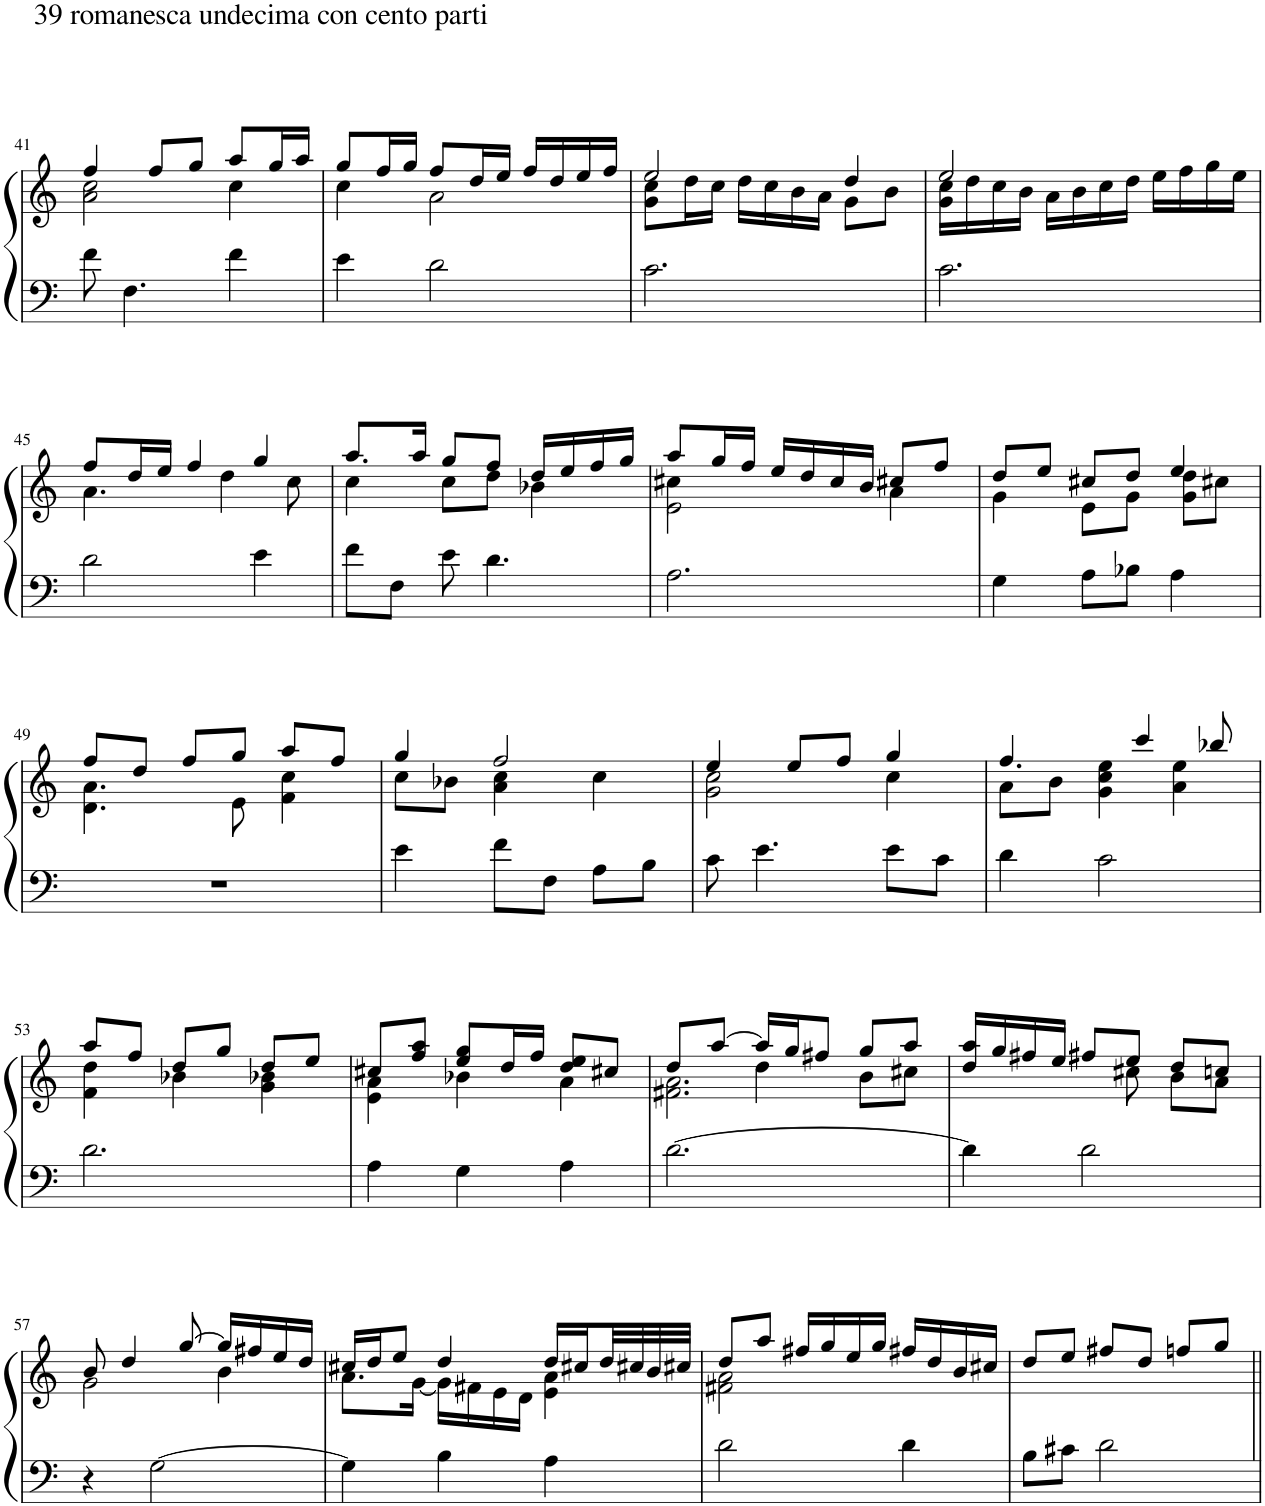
**kern	**kern
*part1	*part1
*staff2	*staff1
*I"Piano	*
*I'Pno.	*
!!LO:PB:g=z
*clefF4	*clefG2
*k[]	*k[]
*M3/4	*M3/4
=41	=41
*	*^
!	!LO:TX:a:t=39 romanesca undecima con cento parti	!
!LO:TX:a:t=39 romanesca undecima con cento parti	!	!
8f\	4ff/	2a\ 2cc\
4.F\	.	.
.	8ff/L	.
.	8gg/J	.
4f\	8aa/L	4cc\
.	16gg/L	.
.	16aa/JJ	.
=42	=42	=42
4e\	8gg/L	4cc\
.	16ff/L	.
.	16gg/JJ	.
2d\	8ff/L	2a\
.	16dd/L	.
.	16ee/JJ	.
.	16ff/LL	.
.	16dd/	.
.	16ee/	.
.	16ff/JJ	.
=43	=43	=43
2.c\	2ee/	8g\ 8cc\L
.	.	16dd\L
.	.	16cc\JJ
.	.	16dd\LL
.	.	16cc\
.	.	16b\
.	.	16a\JJ
.	4dd/	8g\L
.	.	8b\J
=44	=44	=44
2.c\	2ee/	16g\ 16cc\LL
.	.	16dd\
.	.	16cc\
.	.	16b\JJ
.	.	16a\LL
.	.	16b\
.	.	16cc\
.	.	16dd\JJ
.	16ee\LL	4ryy
.	16ff\	.
.	16gg\	.
.	16ee\JJ	.
!!LO:LB:g=z	!!
=45	=45	=45
2d\	8ff/L	4.a\
.	16dd/L	.
.	16ee/JJ	.
.	4ff/	.
.	.	4dd\
4e\	4gg/	.
.	.	8cc\
=46	=46	=46
8f\L	8.aa/L	4cc\
8F\J	.	.
.	16aa/Jk	.
8e\	8gg/L	8cc\L
4.d\	8ff/J	8dd\J
.	16dd/LL	4b-X\
.	16ee/	.
.	16ff/	.
.	16gg/JJ	.
=47	=47	=47
*	*	*^
2.A\	8aa/L	4cc#X\	2e\
.	16gg/L	.	.
.	16ff/JJ	.	.
.	16ee/LL	4ryy	.
.	16dd/	.	.
.	16cc#/	.	.
.	16b/JJ	.	.
.	8cc#X/L	4a\	4ryy
.	8ff/J	.	.
*	*	*v	*v
=48	=48	=48
4G\	8dd/L	4g\
.	8ee/J	.
8A\L	8cc#X/L	8e\L
8B-X\J	8dd/J	8g\J
4A\	4ee/	8g\ 8dd\L
.	.	8cc#X\J
!!LO:LB:g=z	!!
=49	=49	=49
2.r	8ff/L	4.d\ 4.a\
.	8dd/J	.
.	8ff/L	.
.	8gg/J	8e\
.	8aa/L	4f\ 4cc\
.	8ff/J	.
=50	=50	=50
4e\	4gg/	8cc\L
.	.	8b-X\J
8f\L	2ff/	4a\ 4cc\
8F\J	.	.
8A\L	.	4cc\
8B\J	.	.
=51	=51	=51
8c\	4ee/	2g\ 2cc\
4.e\	.	.
.	8ee/L	.
.	8ff/J	.
8e\L	4gg/	4cc\
8c\J	.	.
=52	=52	=52
4d\	4.ff/	8a\L
.	.	8b\J
2c\	.	4g\ 4cc\ 4ee\
.	4ccc/	.
.	.	4a\ 4ee\
.	8bb-X/	.
!!LO:LB:g=z	!!
=53	=53	=53
2.d\	8aa/L	4f\ 4dd\
.	8ff/J	.
.	8dd/L	4b-X\
.	8gg/J	.
.	8dd/L	4g\ 4b-X\
.	8ee/J	.
=54	=54	=54
4A\	8cc#X/L	4e\ 4a\
.	8ff/ 8aa/J	.
4G\	8ee/ 8gg/L	4b-X\
.	16dd/L	.
.	16ff/JJ	.
4A\	8dd/ 8ee/L	4a\
.	8cc#X/J	.
=55	=55	=55
*	*	*^
[2.d\	8dd/L	2.f#X\ 2.a\	4ryy
.	[8aa/J	.	.
.	16aa/LL]	.	4dd\
.	16gg/J	.	.
.	8ff#X/J	.	.
.	8gg/L	.	8b\L
.	8aa/J	.	8cc#X\J
*	*	*v	*v
=56	=56	=56
4d\]	16dd/ 16aa/LL	4.ryy
.	16gg/	.
.	16ff#X/	.
.	16ee/JJ	.
2d\	8ff#X/L	.
.	8ee/J	8cc#X\
.	8dd/L	8b\L
.	8ccn/J	8a\J
!!LO:LB:g=z	!!
=57	=57	=57
4r	8b/	2g\
.	4dd/	.
[2G\	.	.
.	[8gg/	.
.	16gg/LL]	4b\
.	16ff#X/	.
.	16ee/	.
.	16dd/JJ	.
=58	=58	=58
4G\]	16cc#X/LL	8.a\L
.	16dd/J	.
.	8ee/J	.
.	.	[16g\Jk
4B\	4dd/	16g\LL]
.	.	16f#X\
.	.	16e\
.	.	16d\JJ
4A\	16dd/LL	4e\ 4a\
.	16cc#X/	.
.	32dd/L	.
.	32cc#X/	.
.	32b/	.
.	32cc#X/JJJ	.
=59	=59	=59
2d\	8dd/L	2f#X\ 2a\
.	8aa/J	.
.	16ff#X/LL	.
.	16gg/	.
.	16ee/	.
.	16gg/JJ	.
4d\	16ff#X/LL	4ryy
.	16dd/	.
.	16b/	.
.	16cc#X/JJ	.
*	*v	*v
=60	=60
8B\L	8dd/L
8c#X\J	8ee/J
2d\	8ff#X/L
.	8dd/J
.	8ffn/L
.	8gg/J
=||	=||
*-	*-
